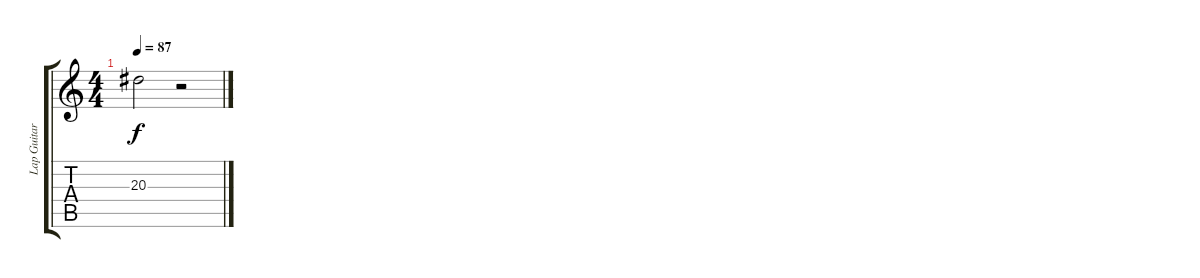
\track ("Lap Guitar" "Lap Guitar") {instrument lead8bassandlead}
\staff {score tabs}
\tuning (E4 B3 G3 D3 A2 E2) {hide}
\ts (4 4)
\tempo 87
\clef g2
\ks c
20.3{t}.2{dy f} r.2
